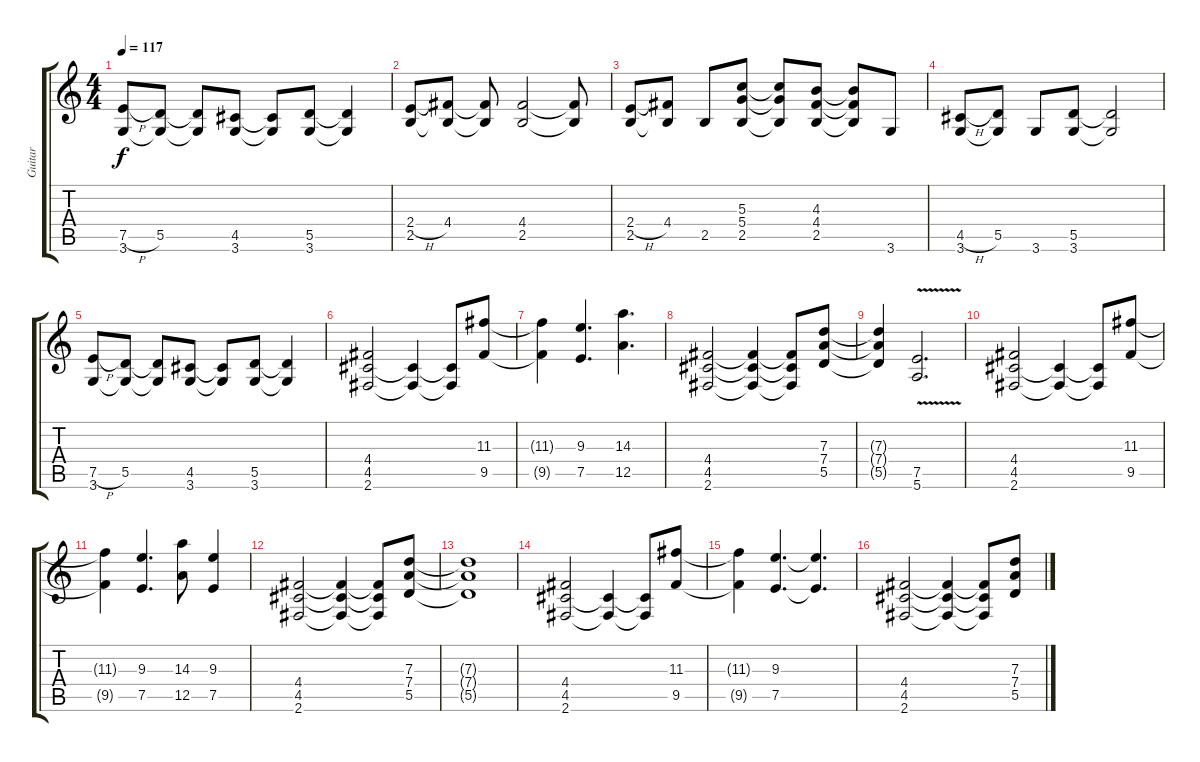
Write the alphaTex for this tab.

\track ("Guitar" "Guitar") {instrument distortionguitar}
\staff {score tabs}
\tuning (E4 B3 G3 D3 A2 E2) {hide}
\ts (4 4)
\tempo 117
\clef g2
\ks c
(7.5{h} 3.6).8{dy f} (5.5 3.6{t}).8 (5.5{t} 3.6{t}).8 (4.5 3.6).8 (4.5{t} 3.6{t}).8 (5.5 3.6).8 (5.5{t} 3.6{t}).4 |
(2.4{h} 2.5).8 (4.4 2.5{t}).8 (4.4{t} 2.5{t}).8 (4.4 2.5).2 (4.4{t} 2.5{t}).8 |
(2.4{h} 2.5).8 (4.4 2.5{t}).8 2.5.8 (5.3 5.4 2.5).8 (5.3{t} 5.4{t} 2.5{t}).8 (4.3 4.4 2.5).8 (4.3{t} 4.4{t} 2.5{t}).8 3.6.8 |
(4.5{h} 3.6).8 (5.5 3.6{t}).8 3.6.8 (5.5 3.6).8 (5.5{t} 3.6{t}).2 |
(7.5{h} 3.6).8 (5.5 3.6{t}).8 (5.5{t} 3.6{t}).8 (4.5 3.6).8 (4.5{t} 3.6{t}).8 (5.5 3.6).8 (5.5{t} 3.6{t}).4 |
(4.4 4.5 2.6).2 (4.5{t} 2.6{t}).4 (4.5{t} 2.6{t}).8 (11.3 9.5).8 |
(11.3{t} 9.5{t}).4 (9.3 7.5).4{d} (14.3 12.5).4{d} |
(4.4 4.5 2.6).2 (4.4{t} 4.5{t} 2.6{t}).4 (4.4{t} 4.5{t} 2.6{t}).8 (7.3 7.4 5.5).8 |
(7.3{t} 7.4{t} 5.5{t}).4 (7.5{v} 5.6).2{d} |
(4.4 4.5 2.6).2 (4.5{t} 2.6{t}).4 (4.5{t} 2.6{t}).8 (11.3 9.5).8 |
(11.3{t} 9.5{t}).4 (9.3 7.5).4{d} (14.3 12.5).8 (9.3 7.5).4 |
(4.4 4.5 2.6).2 (4.4{t} 4.5{t} 2.6{t}).4 (4.4{t} 4.5{t} 2.6{t}).8 (7.3 7.4 5.5).8 |
(7.3{t} 7.4{t} 5.5{t}).1 |
(4.4 4.5 2.6).2 (4.5{t} 2.6{t}).4 (4.5{t} 2.6{t}).8 (11.3 9.5).8 |
(11.3{t} 9.5{t}).4 (9.3 7.5).4{d} (9.3{t} 7.5{t}).4{d} |
(4.4 4.5 2.6).2 (4.4{t} 4.5{t} 2.6{t}).4 (4.4{t} 4.5{t} 2.6{t}).8 (7.3 7.4 5.5).8
